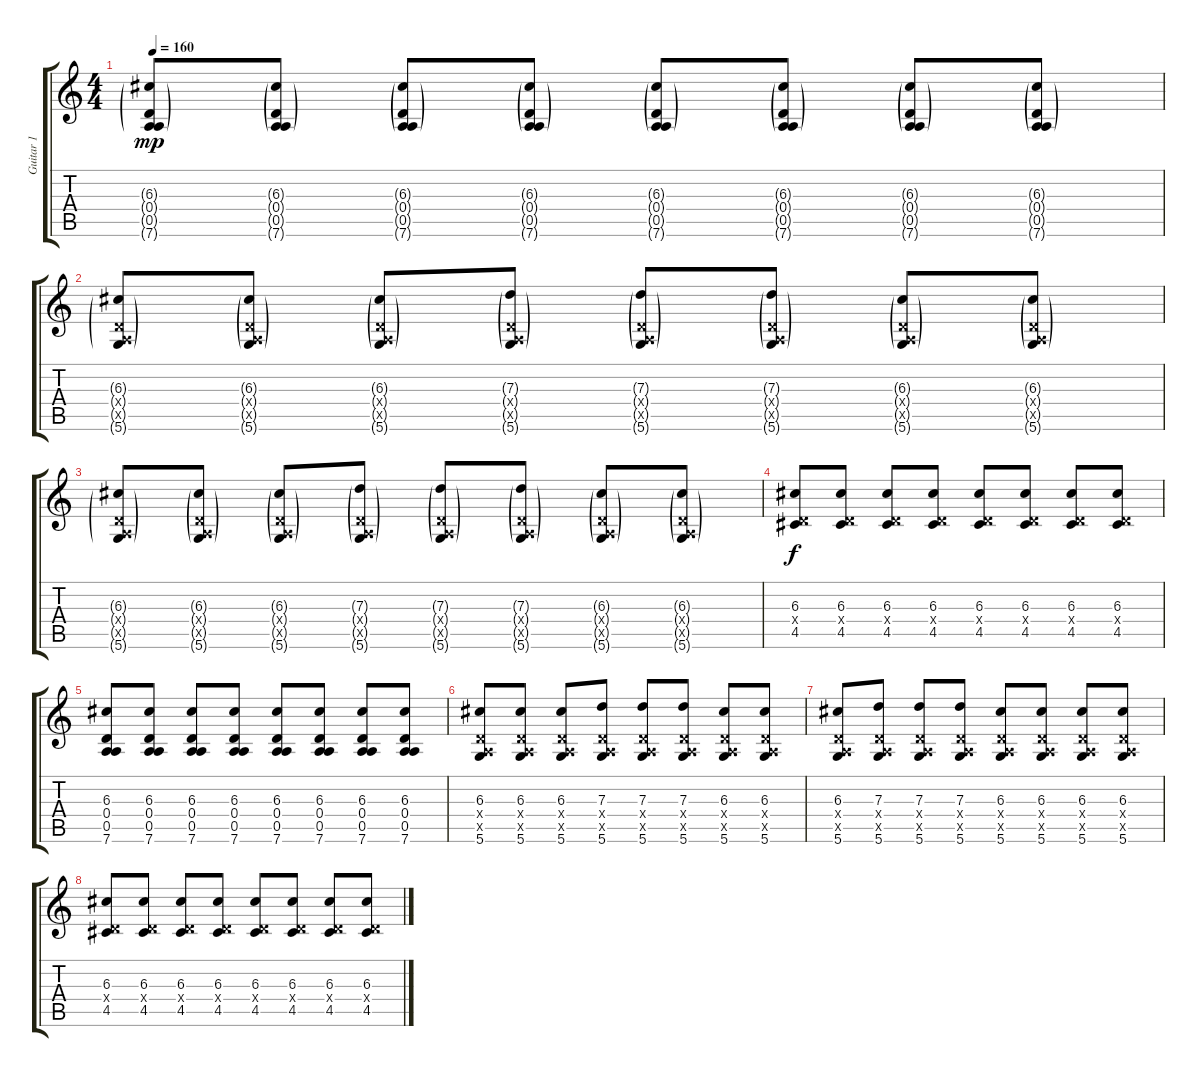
\track ("Guitar 1" "Guitar 1") {instrument distortionguitar}
\staff {score tabs}
\tuning (E4 B3 G3 D3 A2 D2) {hide}
\ts (4 4)
\tempo 160
\clef g2
\ks c
(6.3{g} 0.4{g} 0.5{g} 7.6{g}).8{dy mp} (6.3{g} 0.4{g} 0.5{g} 7.6{g}).8 (6.3{g} 0.4{g} 0.5{g} 7.6{g}).8 (6.3{g} 0.4{g} 0.5{g} 7.6{g}).8 (6.3{g} 0.4{g} 0.5{g} 7.6{g}).8 (6.3{g} 0.4{g} 0.5{g} 7.6{g}).8 (6.3{g} 0.4{g} 0.5{g} 7.6{g}).8 (6.3{g} 0.4{g} 0.5{g} 7.6{g}).8 |
(6.3{g} 0.4{g x} 0.5{g x} 5.6{g}).8 (6.3{g} 0.4{g x} 0.5{g x} 5.6{g}).8 (6.3{g} 0.4{g x} 0.5{g x} 5.6{g}).8 (7.3{g} 0.4{g x} 0.5{g x} 5.6{g}).8 (7.3{g} 0.4{g x} 0.5{g x} 5.6{g}).8 (7.3{g} 0.4{g x} 0.5{g x} 5.6{g}).8 (6.3{g} 0.4{g x} 0.5{g x} 5.6{g}).8 (6.3{g} 0.4{g x} 0.5{g x} 5.6{g}).8 |
(6.3{g} 0.4{g x} 0.5{g x} 5.6{g}).8 (6.3{g} 0.4{g x} 0.5{g x} 5.6{g}).8 (6.3{g} 0.4{g x} 0.5{g x} 5.6{g}).8 (7.3{g} 0.4{g x} 0.5{g x} 5.6{g}).8 (7.3{g} 0.4{g x} 0.5{g x} 5.6{g}).8 (7.3{g} 0.4{g x} 0.5{g x} 5.6{g}).8 (6.3{g} 0.4{g x} 0.5{g x} 5.6{g}).8 (6.3{g} 0.4{g x} 0.5{g x} 5.6{g}).8 |
(6.3 0.4{x} 4.5).8{dy f} (6.3 0.4{x} 4.5).8 (6.3 0.4{x} 4.5).8 (6.3 0.4{x} 4.5).8 (6.3 0.4{x} 4.5).8 (6.3 0.4{x} 4.5).8 (6.3 0.4{x} 4.5).8 (6.3 0.4{x} 4.5).8 |
(6.3 0.4 0.5 7.6).8 (6.3 0.4 0.5 7.6).8 (6.3 0.4 0.5 7.6).8 (6.3 0.4 0.5 7.6).8 (6.3 0.4 0.5 7.6).8 (6.3 0.4 0.5 7.6).8 (6.3 0.4 0.5 7.6).8 (6.3 0.4 0.5 7.6).8 |
(6.3 0.4{x} 0.5{x} 5.6).8 (6.3 0.4{x} 0.5{x} 5.6).8 (6.3 0.4{x} 0.5{x} 5.6).8 (7.3 0.4{x} 0.5{x} 5.6).8 (7.3 0.4{x} 0.5{x} 5.6).8 (7.3 0.4{x} 0.5{x} 5.6).8 (6.3 0.4{x} 0.5{x} 5.6).8 (6.3 0.4{x} 0.5{x} 5.6).8 |
(6.3 0.4{x} 0.5{x} 5.6).8 (7.3 0.4{x} 0.5{x} 5.6).8 (7.3 0.4{x} 0.5{x} 5.6).8 (7.3 0.4{x} 0.5{x} 5.6).8 (6.3 0.4{x} 0.5{x} 5.6).8 (6.3 0.4{x} 0.5{x} 5.6).8 (6.3 0.4{x} 0.5{x} 5.6).8 (6.3 0.4{x} 0.5{x} 5.6).8 |
(6.3 0.4{x} 4.5).8 (6.3 0.4{x} 4.5).8 (6.3 0.4{x} 4.5).8 (6.3 0.4{x} 4.5).8 (6.3 0.4{x} 4.5).8 (6.3 0.4{x} 4.5).8 (6.3 0.4{x} 4.5).8 (6.3 0.4{x} 4.5).8
